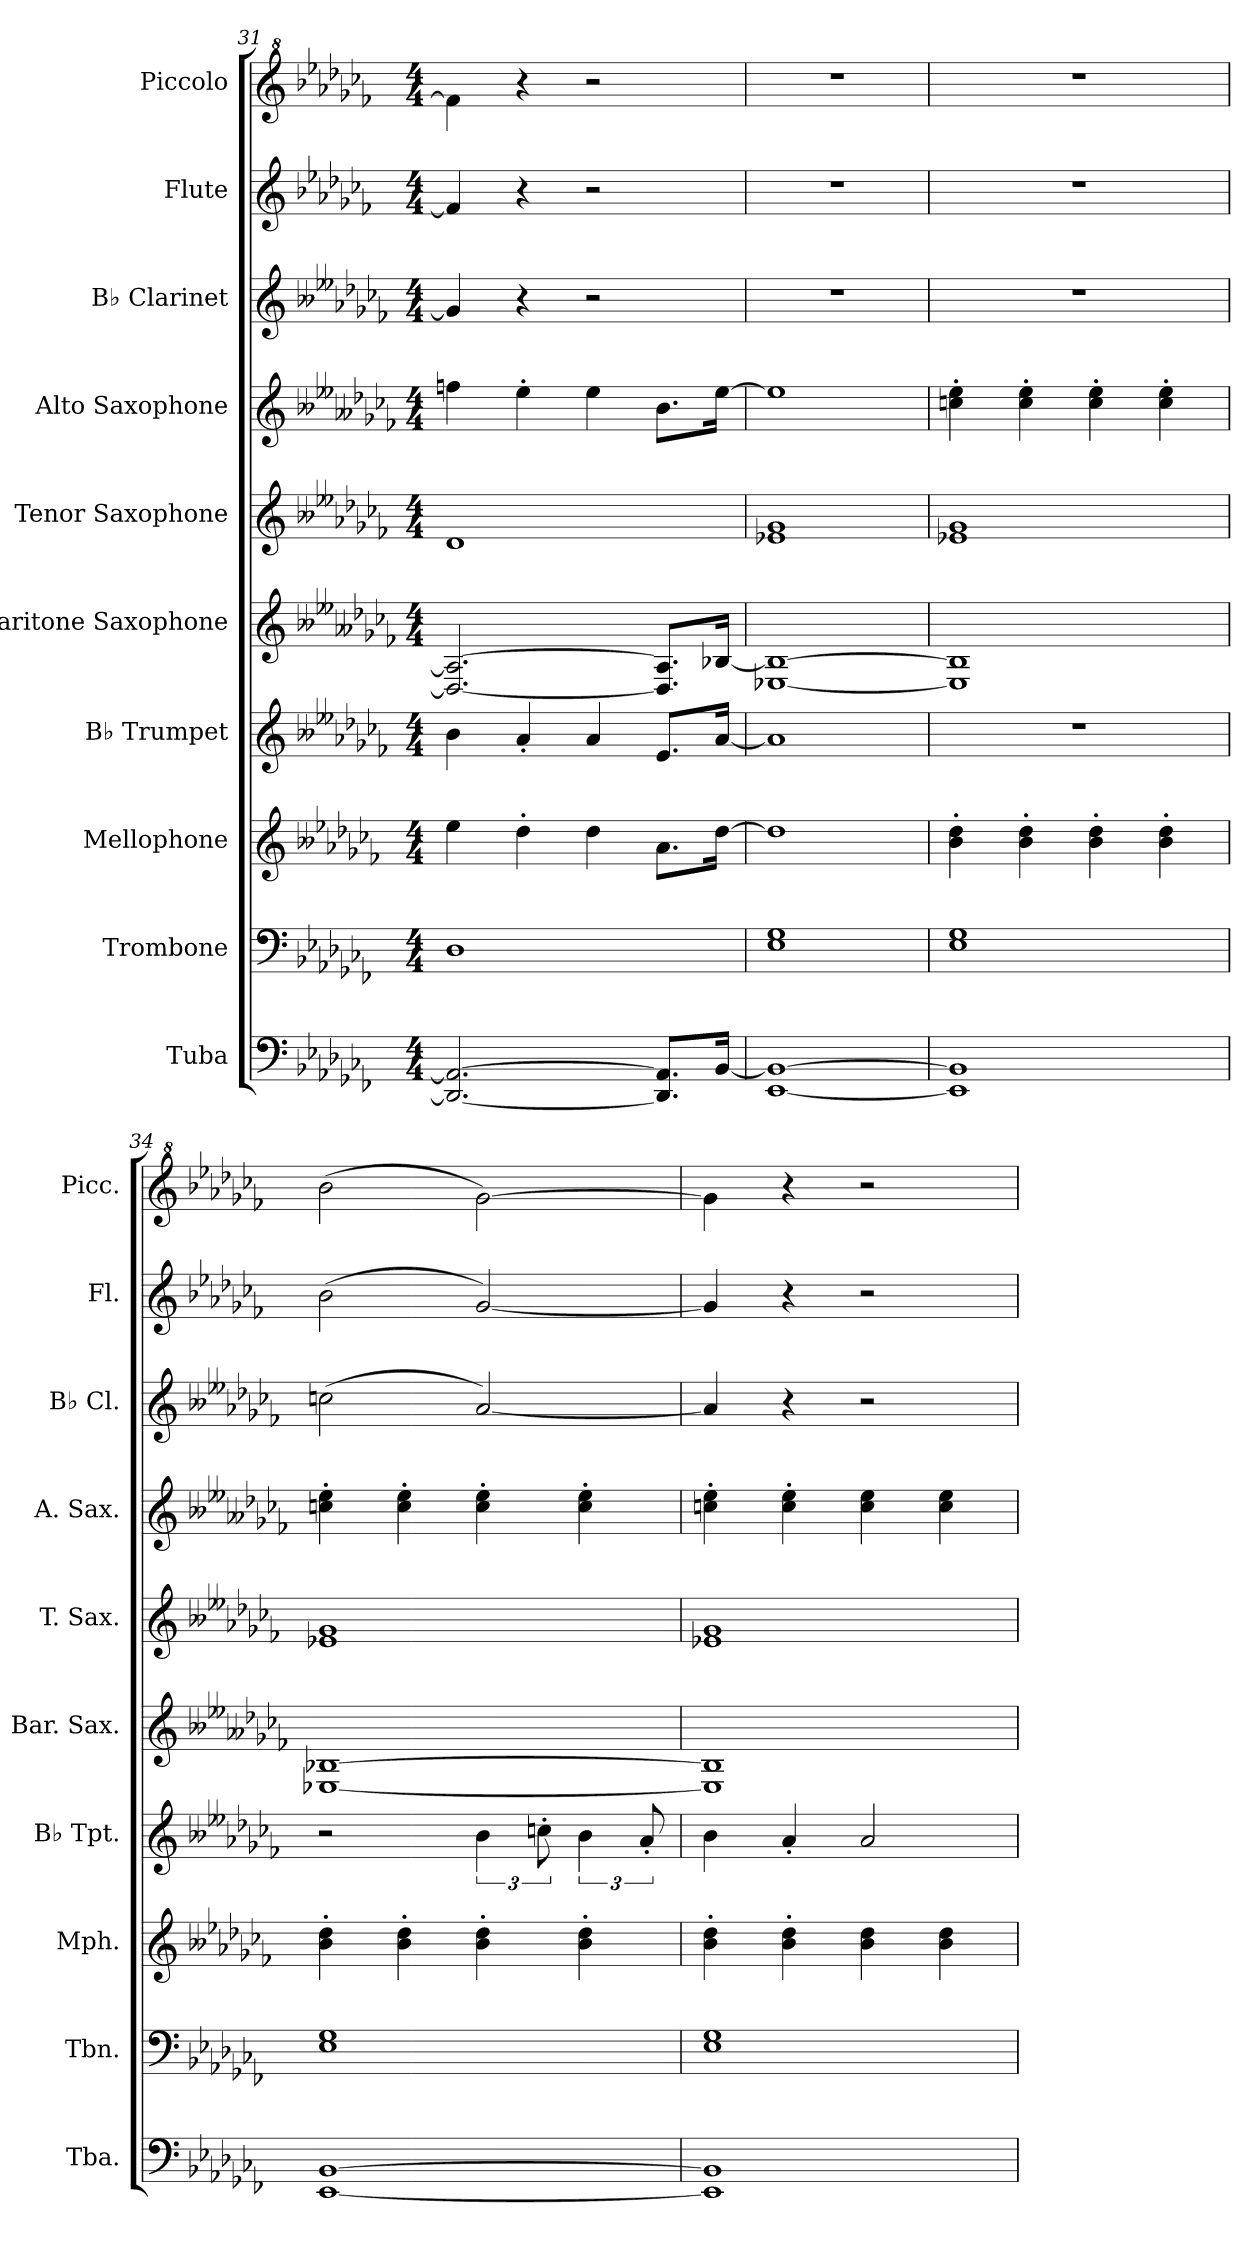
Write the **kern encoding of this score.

**kern	**kern	**kern	**kern	**kern	**kern	**kern	**kern	**kern	**kern
*part10	*part9	*part8	*part7	*part6	*part5	*part4	*part3	*part2	*part1
*staff10	*staff9	*staff8	*staff7	*staff6	*staff5	*staff4	*staff3	*staff2	*staff1
*I"Tuba	*I"Trombone	*I"Mellophone	*I"B♭ Trumpet	*I"Baritone Saxophone	*I"Tenor Saxophone	*I"Alto Saxophone	*I"B♭ Clarinet	*I"Flute	*I"Piccolo
*I'Tba.	*I'Tbn.	*I'Mph.	*I'B♭ Tpt.	*I'Bar. Sax.	*I'T. Sax.	*I'A. Sax.	*I'B♭ Cl.	*I'Fl.	*I'Picc.
*clefF4	*clefF4	*clefG2	*clefG2	*clefG2	*clefG2	*clefG2	*clefG2	*clefG2	*clefG^2
*	*	*ITrd4c7	*ITrd1c2	*ITrd12c21	*ITrd8c14	*ITrd5c9	*ITrd1c2	*	*ITrd-7c-12
*k[b-e-a-d-g-c-f-]	*k[b-e-a-d-g-c-f-]	*k[b--e-a-d-g-c-f-]	*k[b--e--a-d-g-c-f-]	*k[b--e--a--d-g-c-f-]	*k[b--e--a-d-g-c-f-]	*k[b--e--a--d-g-c-f-]	*k[b--e--a-d-g-c-f-]	*k[b-e-a-d-g-c-f-]	*k[b-e-a-d-g-c-f-]
*M4/4	*M4/4	*M4/4	*M4/4	*M4/4	*M4/4	*M4/4	*M4/4	*M4/4	*M4/4
=31	=31	=31	=31	=31	=31	=31	=31	=31	=31
2.DD-/_ 2.AA-/_	1D-	4a-\	4a-\	2.DD-/_ 2.AA-/_	1D-	4a-X\	4f/]	4f/]	4fff\]
.	.	4g-'\	4g-'/	.	.	4g-'\	4r	4r	4r
.	.	4g-\	4g-/	.	.	4g-\	2r	2r	2r
8.DD-/] 8.AA-/]L	.	8.d-\L	8.d-/L	8.DD-/] 8.AA-/]L	.	8.d-\L	.	.	.
[16BB-/Jk	.	[16g-\Jk	[16g-/Jk	[16BB-X/Jk	.	[16g-\Jk	.	.	.
=32	=32	=32	=32	=32	=32	=32	=32	=32	=32
[1EE- 1BB-_	1E- 1G-	1g-]	1g-]	[1EE-X 1BB-_	1E-X 1G-	1g-]	1r	1r	1r
=33	=33	=33	=33	=33	=33	=33	=33	=33	=33
1EE-] 1BB-]	1E- 1G-	4e-\' 4g-\'	1r	1EE-] 1BB-]	1E-X 1G-	4e-X\' 4g-\'	1r	1r	1r
.	.	4e-\' 4g-\'	.	.	.	4e-\' 4g-\'	.	.	.
.	.	4e-\' 4g-\'	.	.	.	4e-\' 4g-\'	.	.	.
.	.	4e-\' 4g-\'	.	.	.	4e-\' 4g-\'	.	.	.
=34	=34	=34	=34	=34	=34	=34	=34	=34	=34
[1EE- [1BB-	1E- 1G-	4e-\' 4g-\'	2r	[1EE-X [1BB-X	1E-X 1G-	4e-X\' 4g-\'	(2b-X\	(2b-\	(2bbb-\
.	.	4e-\' 4g-\'	.	.	.	4e-\' 4g-\'	.	.	.
.	.	4e-\' 4g-\'	6a-\	.	.	4e-\' 4g-\'	[2g-/)	[2g-/)	[2ggg-\)
.	.	.	12b-X'\	.	.	.	.	.	.
.	.	4e-\' 4g-\'	6a-\	.	.	4e-\' 4g-\'	.	.	.
.	.	.	12g-'/	.	.	.	.	.	.
=35	=35	=35	=35	=35	=35	=35	=35	=35	=35
1EE-] 1BB-]	1E- 1G-	4e-\' 4g-\'	4a-\	1EE-] 1BB-]	1E-X 1G-	4e-X\' 4g-\'	4g-/]	4g-/]	4ggg-\]
.	.	4e-\' 4g-\'	4g-'/	.	.	4e-\' 4g-\'	4r	4r	4r
.	.	4e-\ 4g-\	2g-/	.	.	4e-\ 4g-\	2r	2r	2r
.	.	4e-\ 4g-\	.	.	.	4e-\ 4g-\	.	.	.
=	=	=	=	=	=	=	=	=	=
*-	*-	*-	*-	*-	*-	*-	*-	*-	*-
